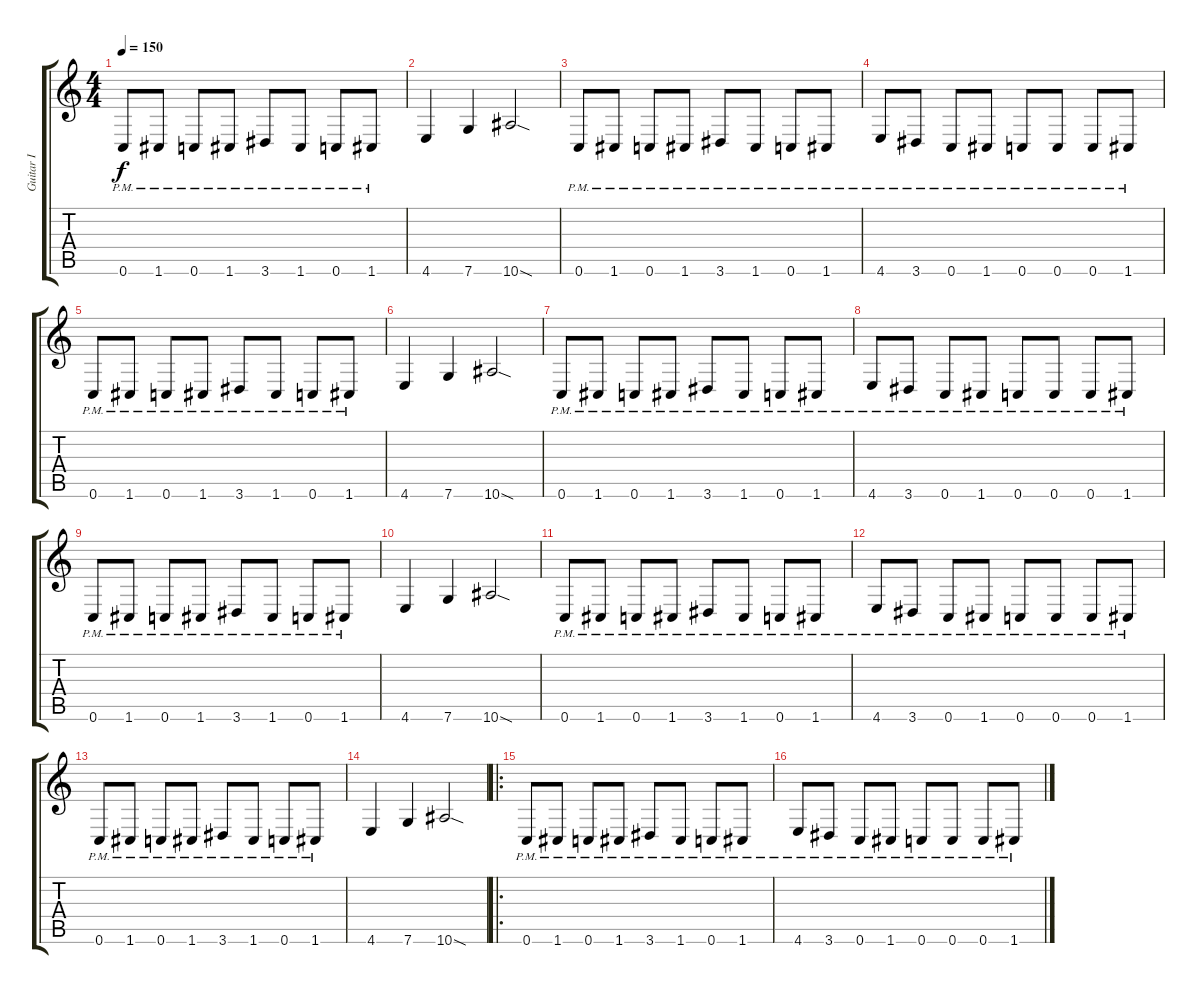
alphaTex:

\track ("Guitar I" "Guitar I") {instrument distortionguitar}
\staff {score tabs}
\tuning (D4 A3 F3 C3 G2 C2) {hide}
\ts (4 4)
\tempo 150
\clef g2
\ks c
0.6{pm}.8{dy f} 1.6{pm}.8 0.6{pm}.8 1.6{pm}.8 3.6{pm}.8 1.6{pm}.8 0.6{pm}.8 1.6{pm}.8 |
4.6.4 7.6.4 10.6{sod}.2 |
0.6{pm}.8 1.6{pm}.8 0.6{pm}.8 1.6{pm}.8 3.6{pm}.8 1.6{pm}.8 0.6{pm}.8 1.6{pm}.8 |
4.6{pm}.8 3.6{pm}.8 0.6{pm}.8 1.6{pm}.8 0.6{pm}.8 0.6{pm}.8 0.6{pm}.8 1.6{pm}.8 |
0.6{pm}.8 1.6{pm}.8 0.6{pm}.8 1.6{pm}.8 3.6{pm}.8 1.6{pm}.8 0.6{pm}.8 1.6{pm}.8 |
4.6.4 7.6.4 10.6{sod}.2 |
0.6{pm}.8 1.6{pm}.8 0.6{pm}.8 1.6{pm}.8 3.6{pm}.8 1.6{pm}.8 0.6{pm}.8 1.6{pm}.8 |
4.6{pm}.8 3.6{pm}.8 0.6{pm}.8 1.6{pm}.8 0.6{pm}.8 0.6{pm}.8 0.6{pm}.8 1.6{pm}.8 |
0.6{pm}.8 1.6{pm}.8 0.6{pm}.8 1.6{pm}.8 3.6{pm}.8 1.6{pm}.8 0.6{pm}.8 1.6{pm}.8 |
4.6.4 7.6.4 10.6{sod}.2 |
0.6{pm}.8 1.6{pm}.8 0.6{pm}.8 1.6{pm}.8 3.6{pm}.8 1.6{pm}.8 0.6{pm}.8 1.6{pm}.8 |
4.6{pm}.8 3.6{pm}.8 0.6{pm}.8 1.6{pm}.8 0.6{pm}.8 0.6{pm}.8 0.6{pm}.8 1.6{pm}.8 |
0.6{pm}.8 1.6{pm}.8 0.6{pm}.8 1.6{pm}.8 3.6{pm}.8 1.6{pm}.8 0.6{pm}.8 1.6{pm}.8 |
4.6.4 7.6.4 10.6{sod}.2 |
\ro
0.6{pm}.8 1.6{pm}.8 0.6{pm}.8 1.6{pm}.8 3.6{pm}.8 1.6{pm}.8 0.6{pm}.8 1.6{pm}.8 |
4.6{pm}.8 3.6{pm}.8 0.6{pm}.8 1.6{pm}.8 0.6{pm}.8 0.6{pm}.8 0.6{pm}.8 1.6{pm}.8
